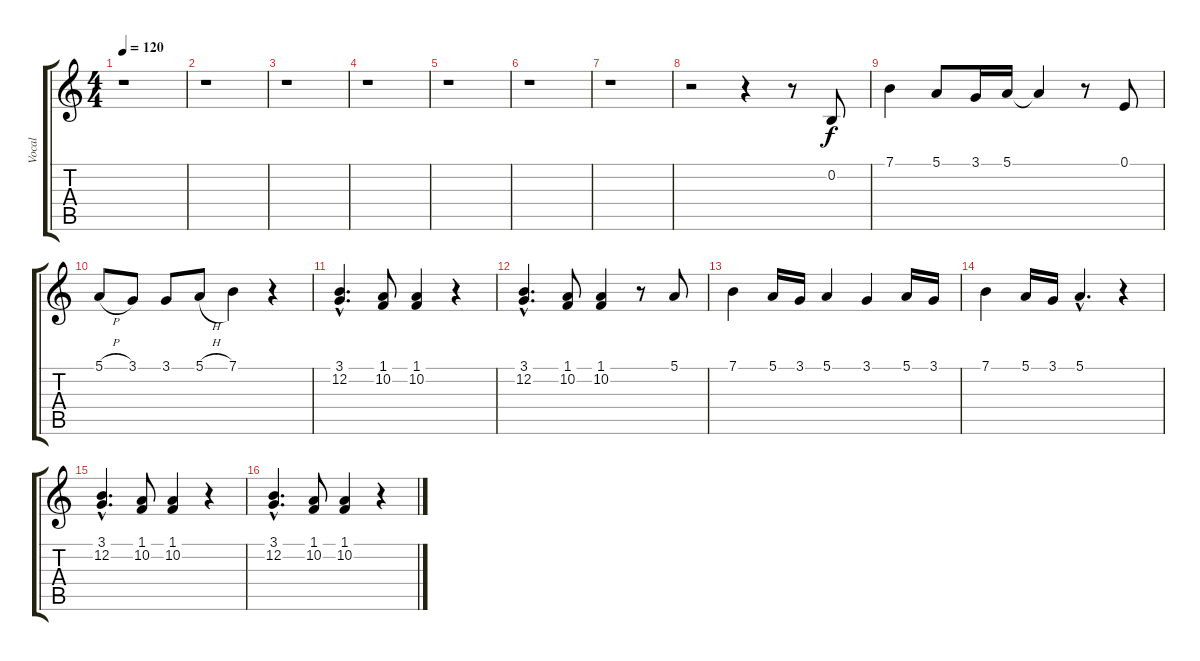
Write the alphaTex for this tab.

\track ("Vocal" "Vocal") {instrument lead2sawtooth}
\staff {score tabs}
\tuning (E4 B3 G3 D3 A2 E2) {hide}
\ts (4 4)
\tempo 120
\clef g2
\ks c
r.1{dy f instrument lead2sawtooth} |
r.1 |
r.1 |
r.1 |
r.1 |
r.1 |
r.1 |
r.2 r.4 r.8 0.2.8 |
7.1.4 5.1.8 3.1.16 5.1.16 5.1{t}.4 r.8 0.1.8 |
5.1{h}.8 3.1.8 3.1.8 5.1{h}.8 7.1.4 r.4 |
(3.1{hac} 12.2{hac}).4{d} (1.1 10.2).8 (1.1 10.2).4 r.4 |
(3.1{hac} 12.2{hac}).4{d} (1.1 10.2).8 (1.1 10.2).4 r.8 5.1.8 |
7.1.4 5.1.16 3.1.16 5.1.4 3.1.4 5.1.16 3.1.16 |
7.1.4 5.1.16 3.1.16 5.1{hac}.4{d} r.4 |
(3.1{hac} 12.2{hac}).4{d} (1.1 10.2).8 (1.1 10.2).4 r.4 |
(3.1{hac} 12.2{hac}).4{d} (1.1 10.2).8 (1.1 10.2).4 r.4
